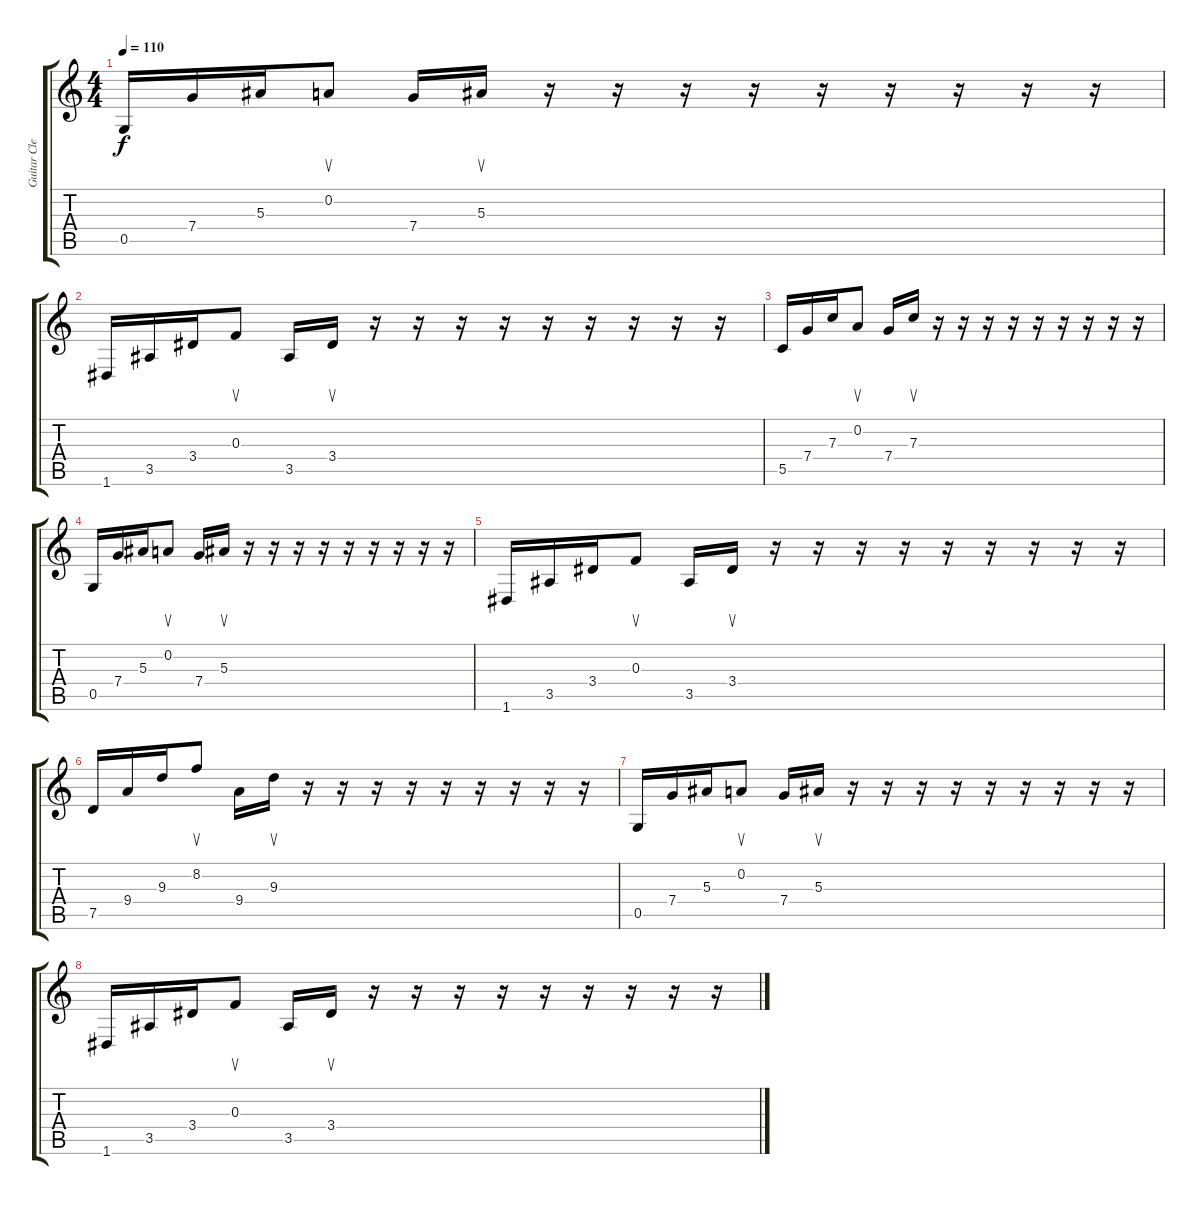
\track ("Guitar Clean Arpeggios" "Guitar Cle") {instrument electricguitarclean}
\staff {score tabs}
\tuning (D4 A3 F3 C3 G2 D2) {hide}
\ts (4 4)
\tempo 110
\clef g2
\ks c
0.5.16{dy f} 7.4.16 5.3.16 0.2.8{su} 7.4.16 5.3.16{su} r.16 r.16 r.16 r.16 r.16 r.16 r.16 r.16 r.16 |
1.6.16 3.5.16 3.4.16 0.3.8{su} 3.5.16 3.4.16{su} r.16 r.16 r.16 r.16 r.16 r.16 r.16 r.16 r.16 |
5.5.16 7.4.16 7.3.16 0.2.8{su} 7.4.16 7.3.16{su} r.16 r.16 r.16 r.16 r.16 r.16 r.16 r.16 r.16 |
0.5.16 7.4.16 5.3.16 0.2.8{su} 7.4.16 5.3.16{su} r.16 r.16 r.16 r.16 r.16 r.16 r.16 r.16 r.16 |
1.6.16 3.5.16 3.4.16 0.3.8{su} 3.5.16 3.4.16{su} r.16 r.16 r.16 r.16 r.16 r.16 r.16 r.16 r.16 |
7.5.16 9.4.16 9.3.16 8.2.8{su} 9.4.16 9.3.16{su} r.16 r.16 r.16 r.16 r.16 r.16 r.16 r.16 r.16 |
0.5.16 7.4.16 5.3.16 0.2.8{su} 7.4.16 5.3.16{su} r.16 r.16 r.16 r.16 r.16 r.16 r.16 r.16 r.16 |
1.6.16 3.5.16 3.4.16 0.3.8{su} 3.5.16 3.4.16{su} r.16 r.16 r.16 r.16 r.16 r.16 r.16 r.16 r.16
